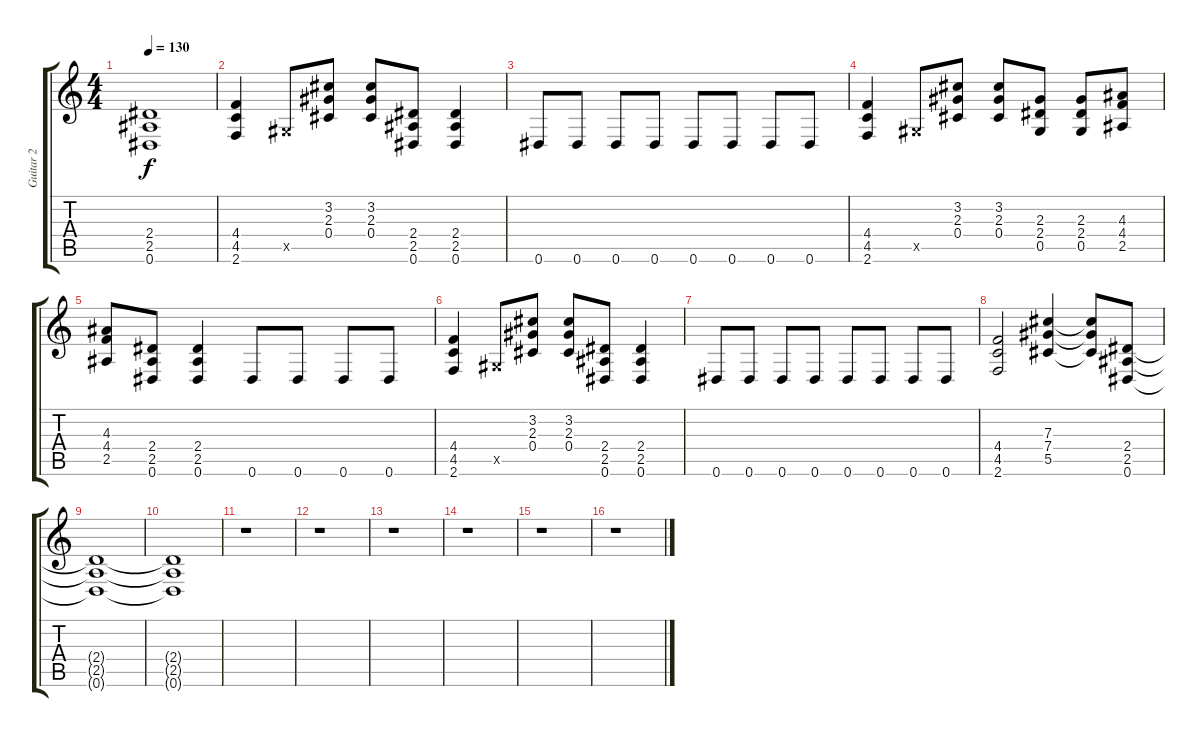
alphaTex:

\track ("Guitar 2" "Guitar 2") {instrument distortionguitar}
\staff {score tabs}
\tuning (Eb4 Bb3 Gb3 Db3 Ab2 Eb2) {hide}
\ts (4 4)
\tempo 130
\clef g2
\ks c
(2.4{t} 2.5{t} 0.6{t}).1{dy f} |
(4.4 4.5 2.6).4 0.5{x}.8 (3.2 2.3 0.4).8 (3.2 2.3 0.4).8 (2.4 2.5 0.6).8 (2.4 2.5 0.6).4 |
0.6.8 0.6.8 0.6.8 0.6.8 0.6.8 0.6.8 0.6.8 0.6.8 |
(4.4 4.5 2.6).4 0.5{x}.8 (3.2 2.3 0.4).8 (3.2 2.3 0.4).8 (2.3 2.4 0.5).8 (2.3 2.4 0.5).8 (4.3 4.4 2.5).8 |
(4.3 4.4 2.5).8 (2.4 2.5 0.6).8 (2.4 2.5 0.6).4 0.6.8 0.6.8 0.6.8 0.6.8 |
(4.4 4.5 2.6).4 0.5{x}.8 (3.2 2.3 0.4).8 (3.2 2.3 0.4).8 (2.4 2.5 0.6).8 (2.4 2.5 0.6).4 |
0.6.8 0.6.8 0.6.8 0.6.8 0.6.8 0.6.8 0.6.8 0.6.8 |
(4.4 4.5 2.6).2 (7.3 7.4 5.5).4 (7.3{t} 7.4{t} 5.5{t}).8 (2.4 2.5 0.6).8 |
(2.4{t} 2.5{t} 0.6{t}).1 |
(2.4{t} 2.5{t} 0.6{t}).1 |
r.1 |
r.1 |
r.1 |
r.1 |
r.1 |
r.1
